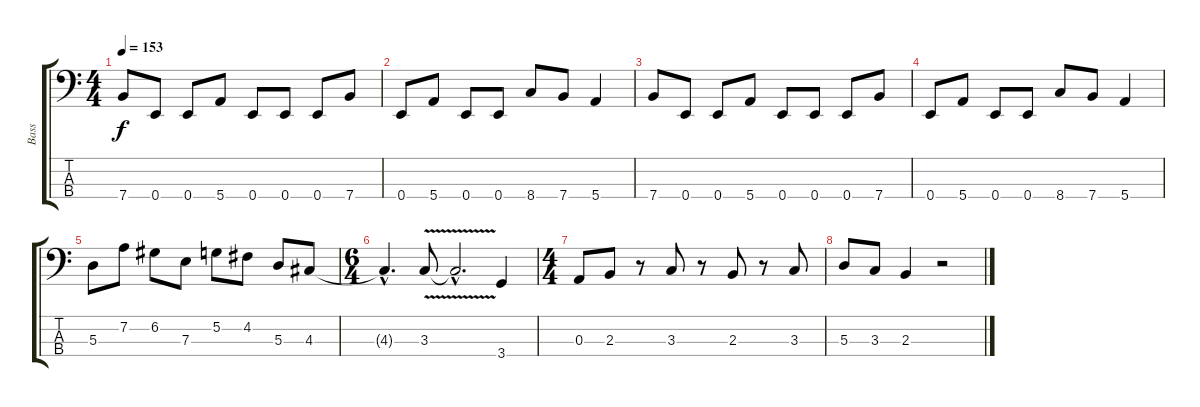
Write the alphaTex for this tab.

\track ("Bass" "Bass") {instrument electricbasspick}
\staff {score tabs}
\tuning (G2 D2 A1 E1) {hide}
\ts (4 4)
\tempo 153
\clef f4
\ks c
7.4.8{dy f} 0.4.8 0.4.8 5.4.8 0.4.8 0.4.8 0.4.8 7.4.8 |
0.4.8 5.4.8 0.4.8 0.4.8 8.4.8 7.4.8 5.4.4 |
7.4.8 0.4.8 0.4.8 5.4.8 0.4.8 0.4.8 0.4.8 7.4.8 |
0.4.8 5.4.8 0.4.8 0.4.8 8.4.8 7.4.8 5.4.4 |
5.3.8 7.2.8 6.2.8 7.3.8 5.2.8 4.2.8 5.3.8 4.3.8 |
\ts (6 4)
4.3{hac t}.4{d} 3.3{v}.8 3.3{hac t}.2{d} 3.4.4 |
\ts (4 4)
0.3.8 2.3.8 r.8 3.3.8 r.8 2.3.8 r.8 3.3.8 |
5.3.8 3.3.8 2.3.4 r.2
